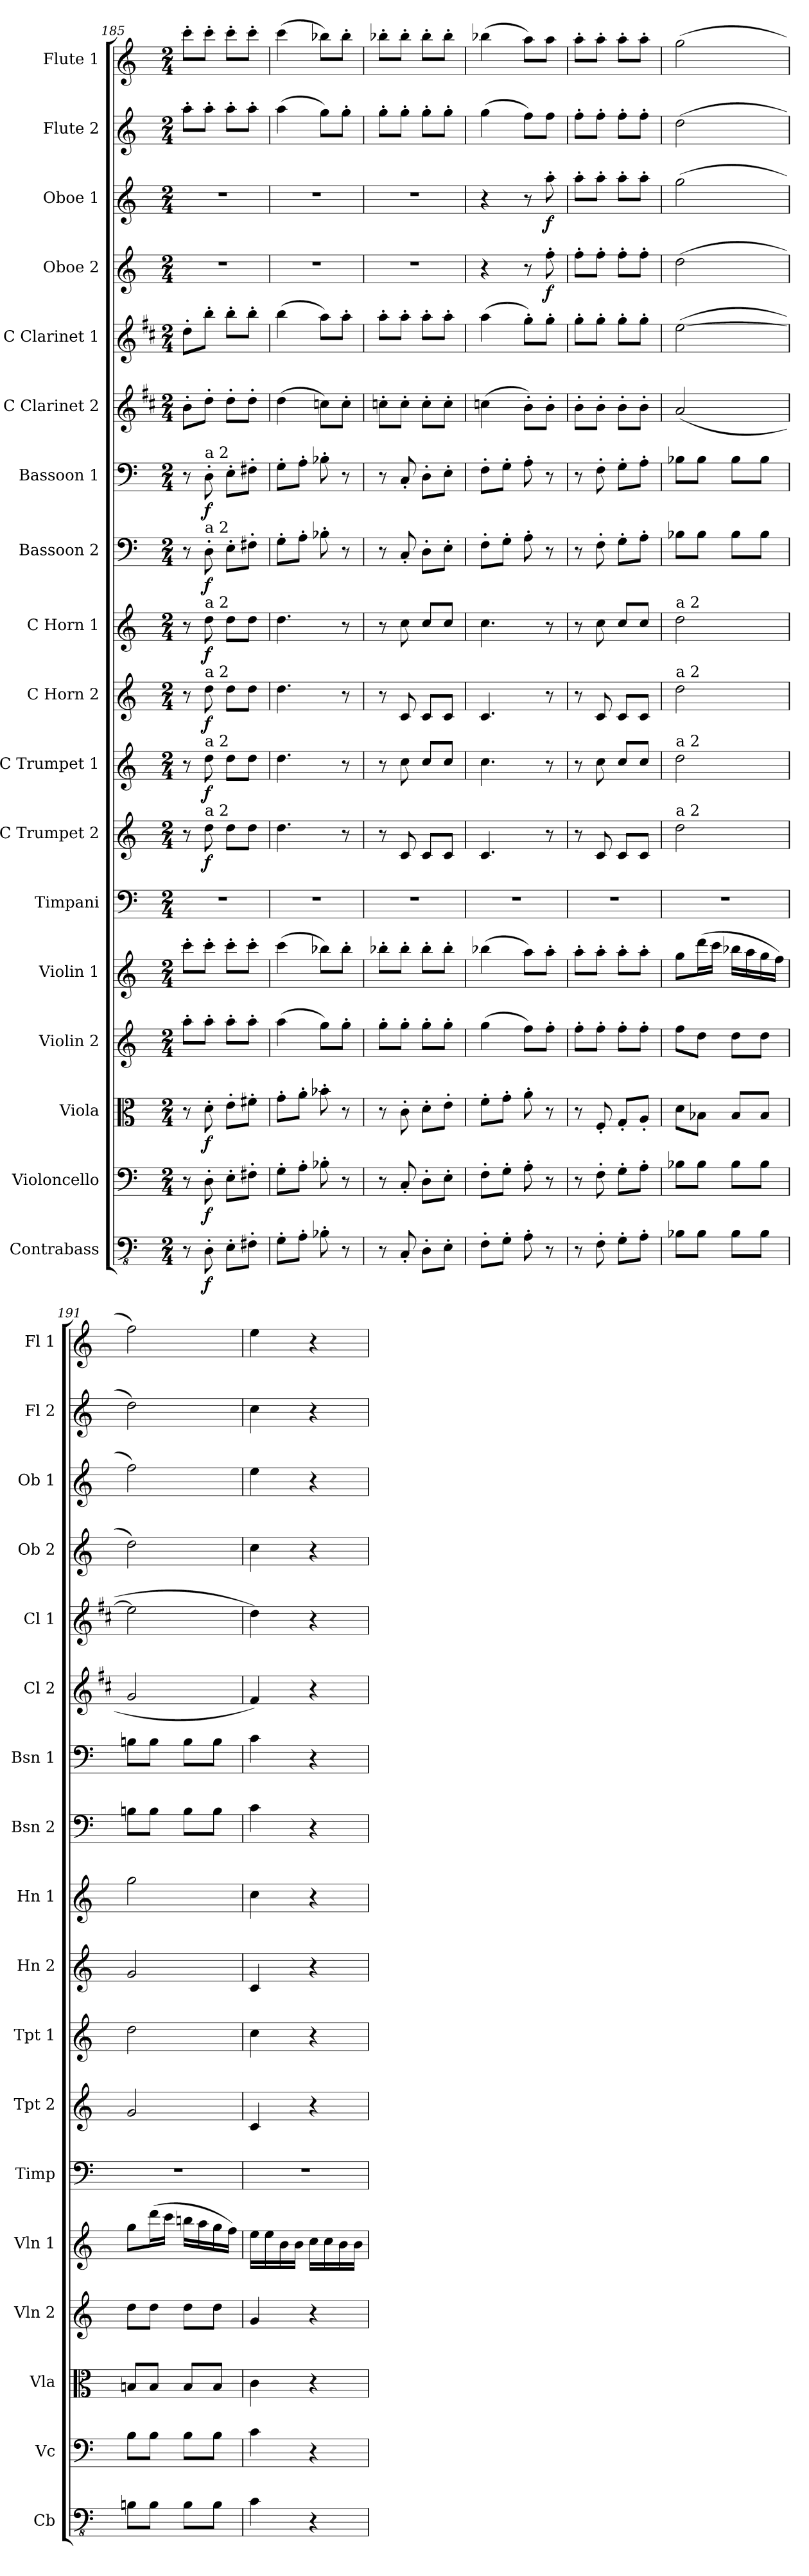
**kern	**dynam	**kern	**dynam	**kern	**dynam	**kern	**kern	**kern	**kern	**dynam	**kern	**dynam	**kern	**dynam	**kern	**dynam	**kern	**dynam	**kern	**dynam	**kern	**kern	**kern	**dynam	**kern	**dynam	**kern	**kern
*part18	*part18	*part17	*part17	*part16	*part16	*part15	*part14	*part13	*part12	*part12	*part11	*part11	*part10	*part10	*part9	*part9	*part8	*part8	*part7	*part7	*part6	*part5	*part4	*part4	*part3	*part3	*part2	*part1
*staff18	*staff18	*staff17	*staff17	*staff16	*staff16	*staff15	*staff14	*staff13	*staff12	*staff12	*staff11	*staff11	*staff10	*staff10	*staff9	*staff9	*staff8	*staff8	*staff7	*staff7	*staff6	*staff5	*staff4	*staff4	*staff3	*staff3	*staff2	*staff1
*I"Contrabass	*	*I"Violoncello	*	*I"Viola	*	*I"Violin 2	*I"Violin 1	*I"Timpani	*I"C Trumpet 2	*	*I"C Trumpet 1	*	*I"C Horn 2	*	*I"C Horn 1	*	*I"Bassoon 2	*	*I"Bassoon 1	*	*I"C Clarinet 2	*I"C Clarinet 1	*I"Oboe 2	*	*I"Oboe 1	*	*I"Flute 2	*I"Flute 1
*I'Cb	*	*I'Vc	*	*I'Vla	*	*I'Vln 2	*I'Vln 1	*I'Timp	*I'Tpt 2	*	*I'Tpt 1	*	*I'Hn 2	*	*I'Hn 1	*	*I'Bsn 2	*	*I'Bsn 1	*	*I'Cl 2	*I'Cl 1	*I'Ob 2	*	*I'Ob 1	*	*I'Fl 2	*I'Fl 1
*clefFv4	*	*clefF4	*	*clefC3	*	*clefG2	*clefG2	*clefF4	*clefG2	*	*clefG2	*	*clefG2	*	*clefG2	*	*clefF4	*	*clefF4	*	*clefG2	*clefG2	*clefG2	*	*clefG2	*	*clefG2	*clefG2
*	*	*	*	*	*	*	*	*	*	*	*	*	*ITrd7c12	*	*ITrd7c12	*	*	*	*	*	*ITrd1c2	*ITrd1c2	*	*	*	*	*	*
*k[]	*	*k[]	*	*k[]	*	*k[]	*k[]	*k[]	*k[]	*	*k[]	*	*k[]	*	*k[]	*	*k[]	*	*k[]	*	*k[]	*k[]	*k[]	*	*k[]	*	*k[]	*k[]
*M2/4	*	*M2/4	*	*M2/4	*	*M2/4	*M2/4	*M2/4	*M2/4	*	*M2/4	*	*M2/4	*	*M2/4	*	*M2/4	*	*M2/4	*	*M2/4	*M2/4	*M2/4	*	*M2/4	*	*M2/4	*M2/4
=185	=185	=185	=185	=185	=185	=185	=185	=185	=185	=185	=185	=185	=185	=185	=185	=185	=185	=185	=185	=185	=185	=185	=185	=185	=185	=185	=185	=185
8r	.	8r	.	8r	.	8aa'\L	8ccc'\L	2r	8r	.	8r	.	8r	.	8r	.	8r	.	8r	.	8a'\L	8cc'\L	2r	.	2r	.	8aa'\L	8ccc'\L
!	!	!	!	!	!	!	!	!	!	!	!	!	!	!	!	!	!	!	!LO:TX:a:t=a 2	!	!	!	!	!	!	!	!	!
!	!	!	!	!	!	!	!	!	!	!	!	!	!	!	!	!	!LO:TX:a:t=a 2	!	!	!	!	!	!	!	!	!	!	!
!	!	!	!	!	!	!	!	!	!	!	!	!	!	!	!LO:TX:a:t=a 2	!	!	!	!	!	!	!	!	!	!	!	!	!
!	!	!	!	!	!	!	!	!	!	!	!	!	!LO:TX:a:t=a 2	!	!	!	!	!	!	!	!	!	!	!	!	!	!	!
!	!	!	!	!	!	!	!	!	!	!	!LO:TX:a:t=a 2	!	!	!	!	!	!	!	!	!	!	!	!	!	!	!	!	!
!	!	!	!	!	!	!	!	!	!LO:TX:a:t=a 2	!	!	!	!	!	!	!	!	!	!	!	!	!	!	!	!	!	!	!
!	!LO:DY:b	!	!LO:DY:b	!	!LO:DY:b	!	!	!	!	!LO:DY:b	!	!LO:DY:b	!	!LO:DY:b	!	!LO:DY:b	!	!LO:DY:b	!	!LO:DY:b	!	!	!	!	!	!	!	!
8DD'\	f	8D'\	f	8d'\	f	8aa'\J	8ccc'\J	.	8dd\	f	8dd\	f	8d\	f	8d\	f	8D'\	f	8D'\	f	8cc'\J	8aa'\J	.	.	.	.	8aa'\J	8ccc'\J
8EE'\L	.	8E'\L	.	8e'\L	.	8aa'\L	8ccc'\L	.	8dd\L	.	8dd\L	.	8d\L	.	8d\L	.	8E'\L	.	8E'\L	.	8cc'\L	8aa'\L	.	.	.	.	8aa'\L	8ccc'\L
8FF#X'\J	.	8F#X'\J	.	8f#X'\J	.	8aa'\J	8ccc'\J	.	8dd\J	.	8dd\J	.	8d\J	.	8d\J	.	8F#X'\J	.	8F#X'\J	.	8cc'\J	8aa'\J	.	.	.	.	8aa'\J	8ccc'\J
=186	=186	=186	=186	=186	=186	=186	=186	=186	=186	=186	=186	=186	=186	=186	=186	=186	=186	=186	=186	=186	=186	=186	=186	=186	=186	=186	=186	=186
8GG'\L	.	8G'\L	.	8g'\L	.	(4aa\	(4ccc\	2r	4.dd\	.	4.dd\	.	4.d\	.	4.d\	.	8G'\L	.	8G'\L	.	(4cc\	(4aa\	2r	.	2r	.	(4aa\	(4ccc\
8AA'\J	.	8A'\J	.	8a'\J	.	.	.	.	.	.	.	.	.	.	.	.	8A'\J	.	8A'\J	.	.	.	.	.	.	.	.	.
8BB-X'\	.	8B-X'\	.	8b-X'\	.	8gg\L)	8bb-X\L)	.	.	.	.	.	.	.	.	.	8B-X'\	.	8B-X'\	.	8b-X\L)	8gg\L)	.	.	.	.	8gg\L)	8bb-X\L)
8r	.	8r	.	8r	.	8gg'\J	8bb-'\J	.	8r	.	8r	.	8r	.	8r	.	8r	.	8r	.	8b-'\J	8gg'\J	.	.	.	.	8gg'\J	8bb-'\J
=187	=187	=187	=187	=187	=187	=187	=187	=187	=187	=187	=187	=187	=187	=187	=187	=187	=187	=187	=187	=187	=187	=187	=187	=187	=187	=187	=187	=187
8r	.	8r	.	8r	.	8gg'\L	8bb-X'\L	2r	8r	.	8r	.	8r	.	8r	.	8r	.	8r	.	8b-X'\L	8gg'\L	2r	.	2r	.	8gg'\L	8bb-X'\L
8CC'/	.	8C'/	.	8c'\	.	8gg'\J	8bb-'\J	.	8c/	.	8cc\	.	8C/	.	8c\	.	8C'/	.	8C'/	.	8b-'\J	8gg'\J	.	.	.	.	8gg'\J	8bb-'\J
8DD'\L	.	8D'\L	.	8d'\L	.	8gg'\L	8bb-'\L	.	8c/L	.	8cc/L	.	8C/L	.	8c/L	.	8D'\L	.	8D'\L	.	8b-'\L	8gg'\L	.	.	.	.	8gg'\L	8bb-'\L
8EE'\J	.	8E'\J	.	8e'\J	.	8gg'\J	8bb-'\J	.	8c/J	.	8cc/J	.	8C/J	.	8c/J	.	8E'\J	.	8E'\J	.	8b-'\J	8gg'\J	.	.	.	.	8gg'\J	8bb-'\J
=188	=188	=188	=188	=188	=188	=188	=188	=188	=188	=188	=188	=188	=188	=188	=188	=188	=188	=188	=188	=188	=188	=188	=188	=188	=188	=188	=188	=188
8FF'\L	.	8F'\L	.	8f'\L	.	(4gg\	(4bb-X\	2r	4.c/	.	4.cc\	.	4.C/	.	4.c\	.	8F'\L	.	8F'\L	.	(4b-X\	(4gg\	4r	.	4r	.	(4gg\	(4bb-X\
8GG'\J	.	8G'\J	.	8g'\J	.	.	.	.	.	.	.	.	.	.	.	.	8G'\J	.	8G'\J	.	.	.	.	.	.	.	.	.
8AA'\	.	8A'\	.	8a'\	.	8ff\L)	8aa\L)	.	.	.	.	.	.	.	.	.	8A'\	.	8A'\	.	8a'\L)	8ff'\L)	8r	.	8r	.	8ff\L)	8aa\L)
!	!	!	!	!	!	!	!	!	!	!	!	!	!	!	!	!	!	!	!	!	!	!	!	!LO:DY:b	!	!LO:DY:b	!	!
8r	.	8r	.	8r	.	8ff'\J	8aa'\J	.	8r	.	8r	.	8r	.	8r	.	8r	.	8r	.	8a'\J	8ff'\J	8ff'\	f	8aa'\	f	8ff\J	8aa\J
=189	=189	=189	=189	=189	=189	=189	=189	=189	=189	=189	=189	=189	=189	=189	=189	=189	=189	=189	=189	=189	=189	=189	=189	=189	=189	=189	=189	=189
8r	.	8r	.	8r	.	8ff'\L	8aa'\L	2r	8r	.	8r	.	8r	.	8r	.	8r	.	8r	.	8a'\L	8ff'\L	8ff'\L	.	8aa'\L	.	8ff'\L	8aa'\L
8FF'\	.	8F'\	.	8F'/	.	8ff'\J	8aa'\J	.	8c/	.	8cc\	.	8C/	.	8c\	.	8F'\	.	8F'\	.	8a'\J	8ff'\J	8ff'\J	.	8aa'\J	.	8ff'\J	8aa'\J
8GG'\L	.	8G'\L	.	8G'/L	.	8ff'\L	8aa'\L	.	8c/L	.	8cc/L	.	8C/L	.	8c/L	.	8G'\L	.	8G'\L	.	8a'\L	8ff'\L	8ff'\L	.	8aa'\L	.	8ff'\L	8aa'\L
8AA'\J	.	8A'\J	.	8A'/J	.	8ff'\J	8aa'\J	.	8c/J	.	8cc/J	.	8C/J	.	8c/J	.	8A'\J	.	8A'\J	.	8a'\J	8ff'\J	8ff'\J	.	8aa'\J	.	8ff'\J	8aa'\J
!!LO:PB:g=z
=190	=190	=190	=190	=190	=190	=190	=190	=190	=190	=190	=190	=190	=190	=190	=190	=190	=190	=190	=190	=190	=190	=190	=190	=190	=190	=190	=190	=190
!	!	!	!	!	!	!	!	!	!	!	!	!	!	!	!LO:TX:a:t=a 2	!	!	!	!	!	!	!	!	!	!	!	!	!
!	!	!	!	!	!	!	!	!	!	!	!	!	!LO:TX:a:t=a 2	!	!	!	!	!	!	!	!	!	!	!	!	!	!	!
!	!	!	!	!	!	!	!	!	!	!	!LO:TX:a:t=a 2	!	!	!	!	!	!	!	!	!	!	!	!	!	!	!	!	!
!	!	!	!	!	!	!	!	!	!LO:TX:a:t=a 2	!	!	!	!	!	!	!	!	!	!	!	!	!	!	!	!	!	!	!
8BB-X\L	.	8B-X\L	.	8d\L	.	8ff\L	8gg\L	2r	2dd\	.	2dd\	.	2d\	.	2d\	.	8B-X\L	.	8B-X\L	.	(2g/	([2dd\	(2dd\	.	(2gg\	.	(2dd\	(2gg\
8BB-\J	.	8B-\J	.	8B-X\J	.	8dd\J	(16ddd\L	.	.	.	.	.	.	.	.	.	8B-\J	.	8B-\J	.	.	.	.	.	.	.	.	.
.	.	.	.	.	.	.	16ccc\JJ	.	.	.	.	.	.	.	.	.	.	.	.	.	.	.	.	.	.	.	.	.
8BB-\L	.	8B-\L	.	8B-/L	.	8dd\L	16bb-X\LL	.	.	.	.	.	.	.	.	.	8B-\L	.	8B-\L	.	.	.	.	.	.	.	.	.
.	.	.	.	.	.	.	16aa\	.	.	.	.	.	.	.	.	.	.	.	.	.	.	.	.	.	.	.	.	.
8BB-\J	.	8B-\J	.	8B-/J	.	8dd\J	16gg\	.	.	.	.	.	.	.	.	.	8B-\J	.	8B-\J	.	.	.	.	.	.	.	.	.
.	.	.	.	.	.	.	16ff\JJ)	.	.	.	.	.	.	.	.	.	.	.	.	.	.	.	.	.	.	.	.	.
=191	=191	=191	=191	=191	=191	=191	=191	=191	=191	=191	=191	=191	=191	=191	=191	=191	=191	=191	=191	=191	=191	=191	=191	=191	=191	=191	=191	=191
8BBn\L	.	8B\L	.	8Bn/L	.	8dd\L	8gg\L	2r	2g/	.	2dd\	.	2G/	.	2g\	.	8Bn\L	.	8Bn\L	.	2f/	2dd\]	2dd\)	.	2ff\)	.	2dd\)	2ff\)
8BB\J	.	8B\J	.	8B/J	.	8dd\J	(16ddd\L	.	.	.	.	.	.	.	.	.	8B\J	.	8B\J	.	.	.	.	.	.	.	.	.
.	.	.	.	.	.	.	16ccc\JJ	.	.	.	.	.	.	.	.	.	.	.	.	.	.	.	.	.	.	.	.	.
8BB\L	.	8B\L	.	8B/L	.	8dd\L	16bbn\LL	.	.	.	.	.	.	.	.	.	8B\L	.	8B\L	.	.	.	.	.	.	.	.	.
.	.	.	.	.	.	.	16aa\	.	.	.	.	.	.	.	.	.	.	.	.	.	.	.	.	.	.	.	.	.
8BB\J	.	8B\J	.	8B/J	.	8dd\J	16gg\	.	.	.	.	.	.	.	.	.	8B\J	.	8B\J	.	.	.	.	.	.	.	.	.
.	.	.	.	.	.	.	16ff\JJ)	.	.	.	.	.	.	.	.	.	.	.	.	.	.	.	.	.	.	.	.	.
=192	=192	=192	=192	=192	=192	=192	=192	=192	=192	=192	=192	=192	=192	=192	=192	=192	=192	=192	=192	=192	=192	=192	=192	=192	=192	=192	=192	=192
4C\	.	4c\	.	4c\	.	4g/	16ee\LL	2r	4c/	.	4cc\	.	4C/	.	4c\	.	4c\	.	4c\	.	4e/)	4cc\)	4cc\	.	4ee\	.	4cc\	4ee\
.	.	.	.	.	.	.	16ee\	.	.	.	.	.	.	.	.	.	.	.	.	.	.	.	.	.	.	.	.	.
.	.	.	.	.	.	.	16b\	.	.	.	.	.	.	.	.	.	.	.	.	.	.	.	.	.	.	.	.	.
.	.	.	.	.	.	.	16b\JJ	.	.	.	.	.	.	.	.	.	.	.	.	.	.	.	.	.	.	.	.	.
4r	.	4r	.	4r	.	4r	16cc\LL	.	4r	.	4r	.	4r	.	4r	.	4r	.	4r	.	4r	4r	4r	.	4r	.	4r	4r
.	.	.	.	.	.	.	16cc\	.	.	.	.	.	.	.	.	.	.	.	.	.	.	.	.	.	.	.	.	.
.	.	.	.	.	.	.	16b\	.	.	.	.	.	.	.	.	.	.	.	.	.	.	.	.	.	.	.	.	.
.	.	.	.	.	.	.	16b\JJ	.	.	.	.	.	.	.	.	.	.	.	.	.	.	.	.	.	.	.	.	.
=	=	=	=	=	=	=	=	=	=	=	=	=	=	=	=	=	=	=	=	=	=	=	=	=	=	=	=	=
*-	*-	*-	*-	*-	*-	*-	*-	*-	*-	*-	*-	*-	*-	*-	*-	*-	*-	*-	*-	*-	*-	*-	*-	*-	*-	*-	*-	*-
